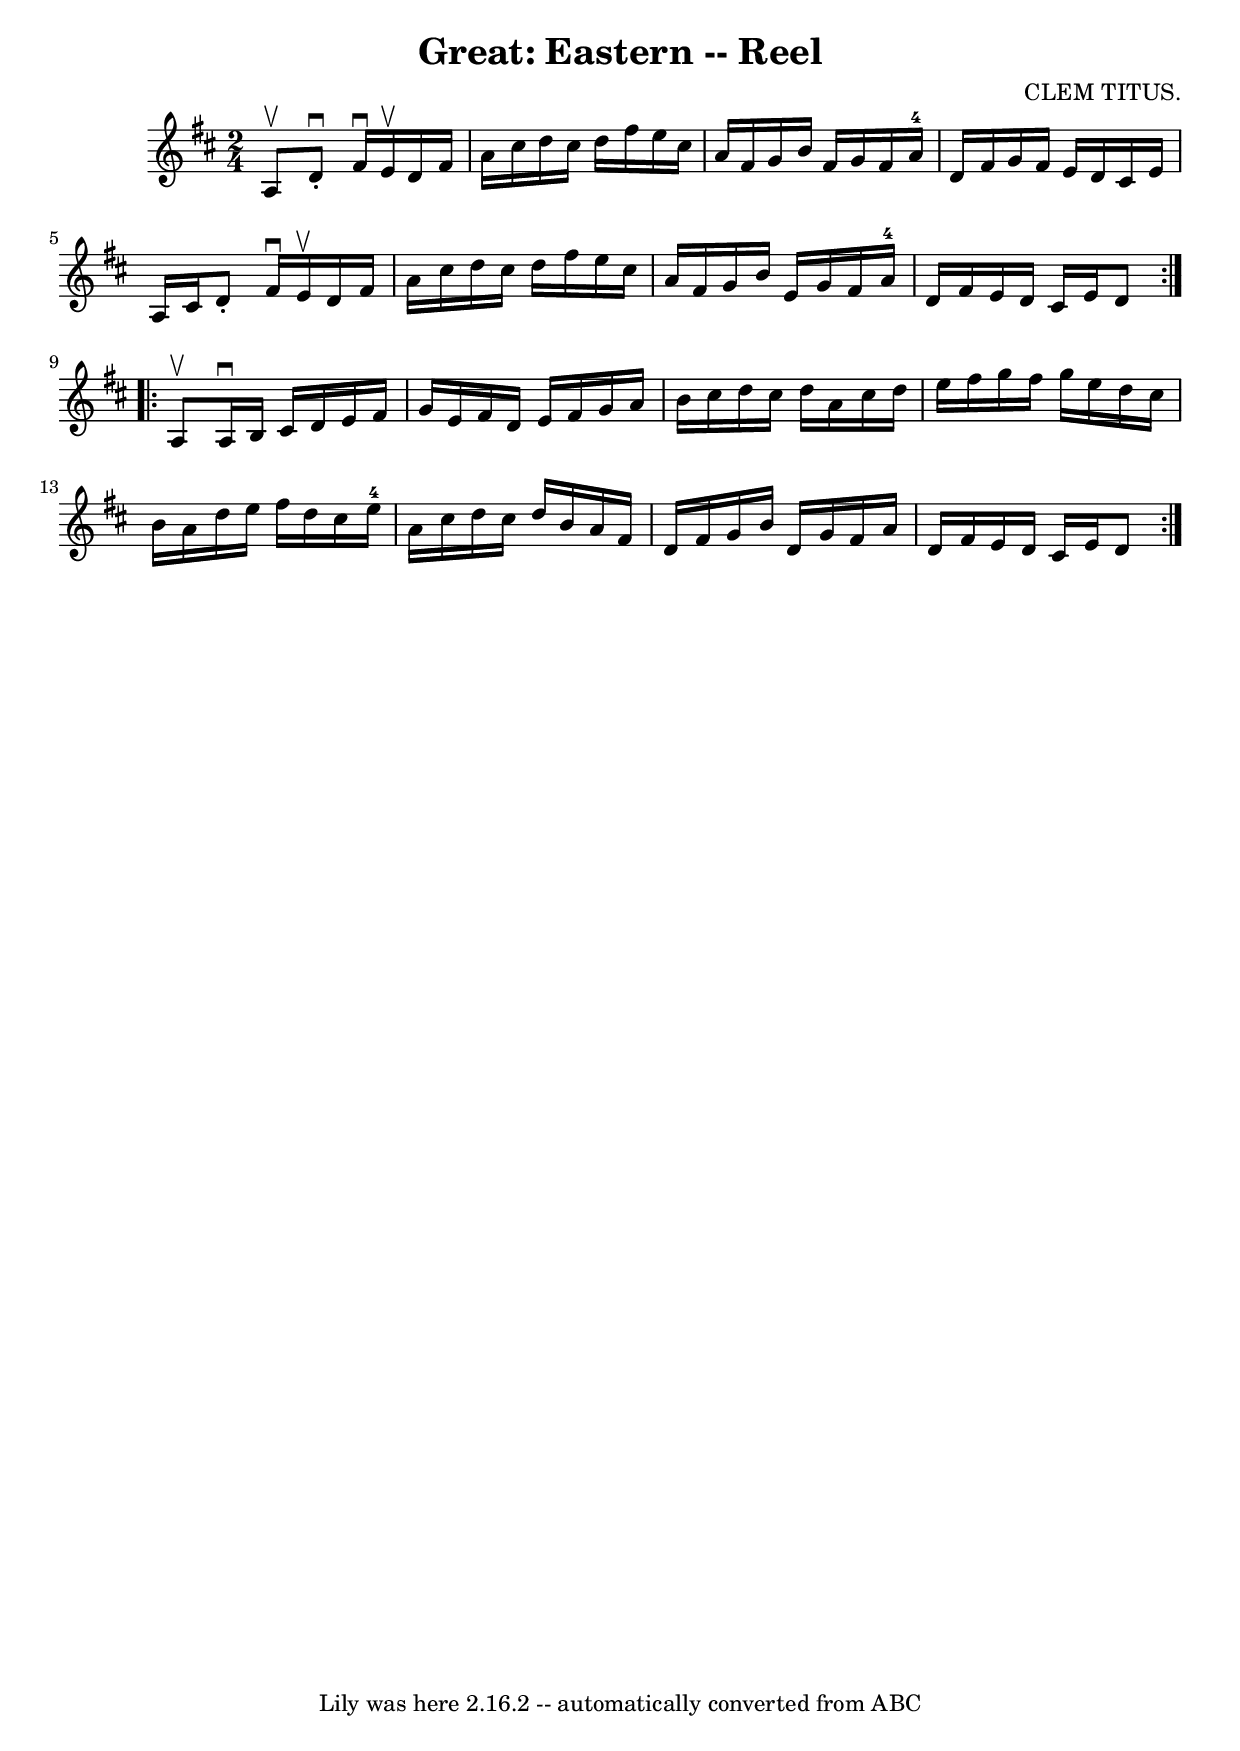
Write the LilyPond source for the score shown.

\version "2.7.40"
\include "Mammoth.ily"
\header {
	%% book = "Ryan's Mammoth Collection"
	composer = "CLEM TITUS."
	crossRefNumber = "1"
	footnotes = "\\\\348"
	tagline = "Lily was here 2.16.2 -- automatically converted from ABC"
	title = "Great: Eastern -- Reel"
}
voicedefault =  {


\repeat volta 2 {
\time 2/4 
\key d \major a8^\upbow |
 d'8^\downbow-. fis'16 
^\downbow e'16^\upbow d'16 fis'16 a'16 cis''16    |
   
d''16 cis''16 d''16 fis''16 e''16 cis''16 a'16 fis'16    
|
 g'16 b'16 fis'16 g'16 fis'16 a'16-4 d'16    
fis'16    |
 g'16 fis'16 e'16 d'16 cis'16 e'16 a16    
cis'16    |
 d'8 -. fis'16^\downbow e'16^\upbow d'16    
fis'16 a'16 cis''16    |
 d''16 cis''16 d''16 fis''16    
e''16 cis''16 a'16 fis'16    |
 g'16 b'16 e'16 g'16   
 fis'16 a'16-4 d'16 fis'16    |
 e'16 d'16 cis'16    
e'16 d'8    }     \repeat volta 2 { a8^\upbow |
 a16^\downbow  
 b16 cis'16 d'16 e'16 fis'16 g'16 e'16    |
 fis'16   
 d'16 e'16 fis'16 g'16 a'16 b'16 cis''16    |
 d''16  
 cis''16 d''16 a'16 cis''16 d''16 e''16 fis''16    |
  
 g''16 fis''16 g''16 e''16 d''16 cis''16 b'16 a'16    
|
 d''16 e''16 fis''16 d''16 cis''16 e''16-4 a'16 
 cis''16    |
 d''16 cis''16 d''16 b'16 a'16 fis'16    
d'16 fis'16    |
 g'16 b'16 d'16 g'16 fis'16 a'16    
d'16 fis'16    |
 e'16 d'16 cis'16 e'16 d'8    }   
}

\score{
    <<

	\context Staff="default"
	{
	    \voicedefault 
	}

    >>
	\layout {
	}
	\midi {}
}
